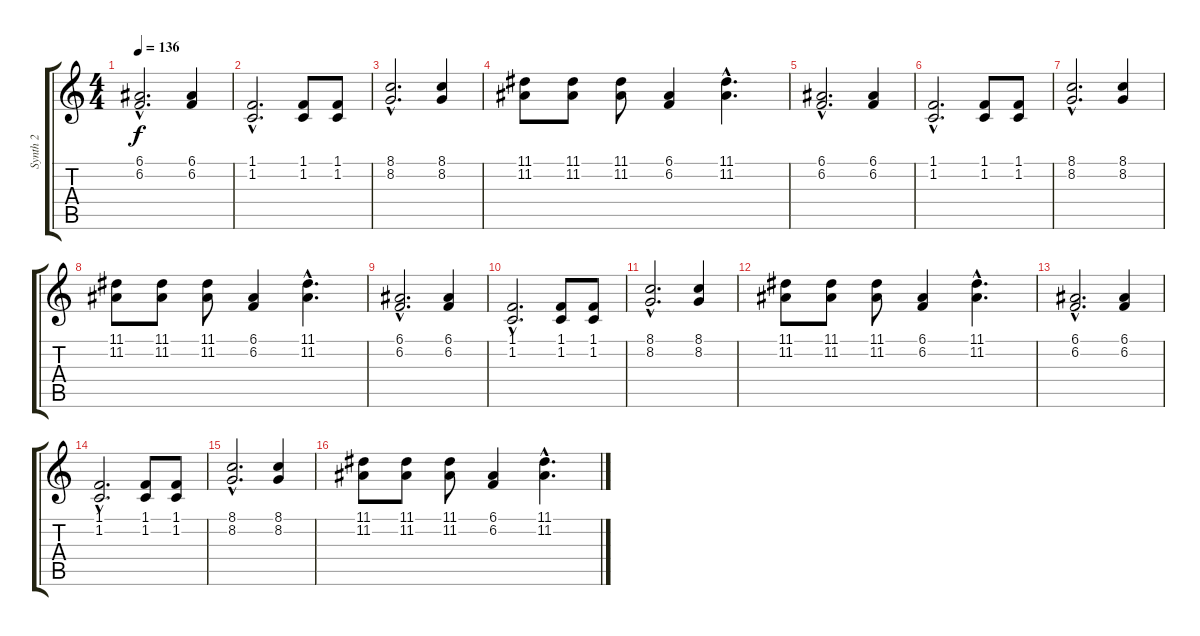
\track ("Synth 2" "Synth 2") {instrument synthbrass1}
\staff {score tabs}
\tuning (E4 B3 G3 D3 A2 E2) {hide}
\ts (4 4)
\tempo 136
\clef g2
\ks c
(6.1{hac} 6.2{hac}).2{d dy f} (6.1 6.2).4 |
(1.1{hac} 1.2{hac}).2{d} (1.1 1.2).8 (1.1 1.2).8 |
(8.1{hac} 8.2{hac}).2{d} (8.1 8.2).4 |
(11.1 11.2).8 (11.1 11.2).8 (11.1 11.2).8 (6.1 6.2).4 (11.1{hac} 11.2{hac}).4{d} |
(6.1{hac} 6.2{hac}).2{d} (6.1 6.2).4 |
(1.1{hac} 1.2{hac}).2{d} (1.1 1.2).8 (1.1 1.2).8 |
(8.1{hac} 8.2{hac}).2{d} (8.1 8.2).4 |
(11.1 11.2).8 (11.1 11.2).8 (11.1 11.2).8 (6.1 6.2).4 (11.1{hac} 11.2{hac}).4{d} |
(6.1{hac} 6.2{hac}).2{d} (6.1 6.2).4 |
(1.1{hac} 1.2{hac}).2{d} (1.1 1.2).8 (1.1 1.2).8 |
(8.1{hac} 8.2{hac}).2{d} (8.1 8.2).4 |
(11.1 11.2).8 (11.1 11.2).8 (11.1 11.2).8 (6.1 6.2).4 (11.1{hac} 11.2{hac}).4{d} |
(6.1{hac} 6.2{hac}).2{d} (6.1 6.2).4 |
(1.1{hac} 1.2{hac}).2{d} (1.1 1.2).8 (1.1 1.2).8 |
(8.1{hac} 8.2{hac}).2{d} (8.1 8.2).4 |
(11.1 11.2).8 (11.1 11.2).8 (11.1 11.2).8 (6.1 6.2).4 (11.1{hac} 11.2{hac}).4{d}
